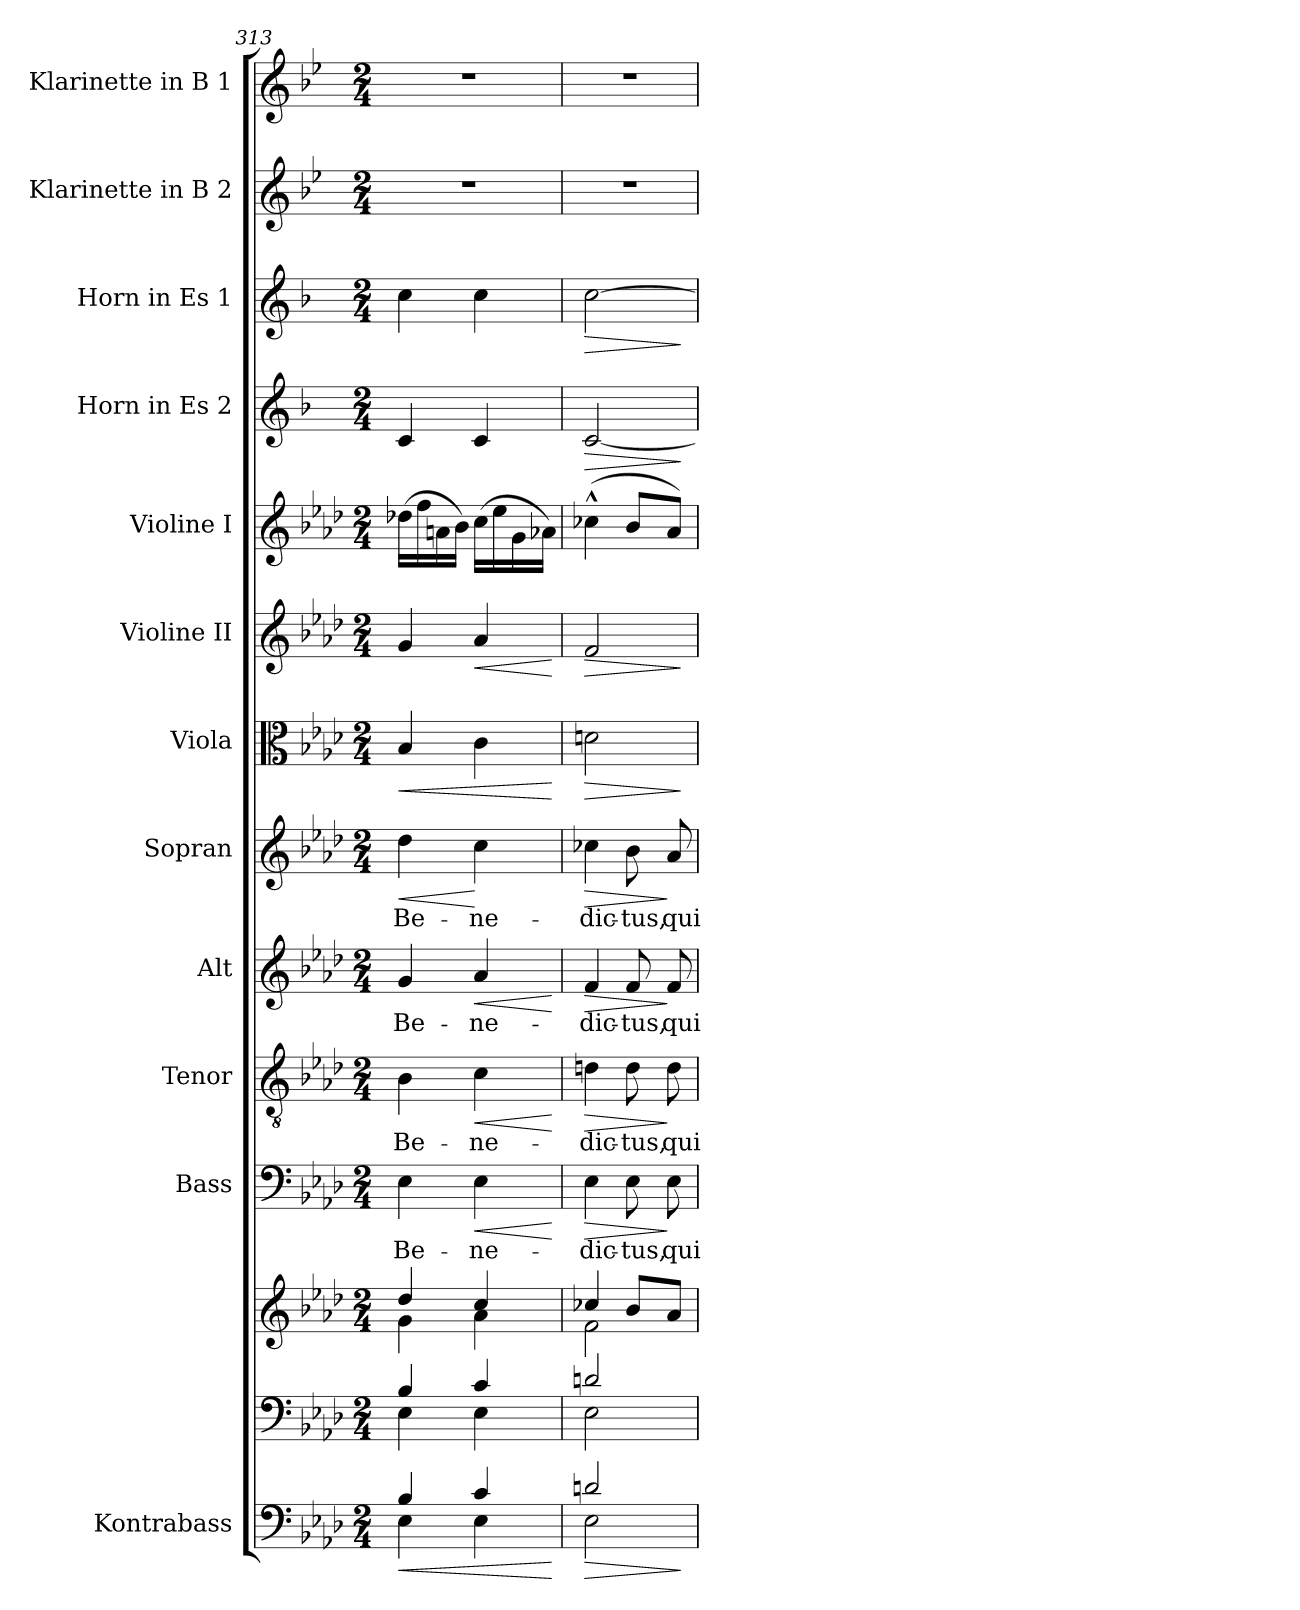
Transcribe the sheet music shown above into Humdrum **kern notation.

**kern	**dynam	**kern	**kern	**kern	**text	**dynam	**kern	**text	**dynam	**kern	**text	**dynam	**kern	**text	**dynam	**kern	**dynam	**kern	**dynam	**kern	**kern	**dynam	**kern	**dynam	**kern	**kern
*part13	*part13	*part12	*part12	*part11	*part11	*part11	*part10	*part10	*part10	*part9	*part9	*part9	*part8	*part8	*part8	*part7	*part7	*part6	*part6	*part5	*part4	*part4	*part3	*part3	*part2	*part1
*staff14	*staff14	*staff13	*staff12	*staff11	*staff11	*staff11	*staff10	*staff10	*staff10	*staff9	*staff9	*staff9	*staff8	*staff8	*staff8	*staff7	*staff7	*staff6	*staff6	*staff5	*staff4	*staff4	*staff3	*staff3	*staff2	*staff1
*I"Kontrabass	*	*	*	*I"Bass	*	*	*I"Tenor	*	*	*I"Alt	*	*	*I"Sopran	*	*	*I"Viola	*	*I"Violine II	*	*I"Violine I	*I"Horn in Es 2	*	*I"Horn in Es 1	*	*I"Klarinette in B 2	*I"Klarinette in B 1
*I'Kb.	*	*	*	*I'B	*	*	*I'T	*	*	*I'A	*	*	*I'S	*	*	*I'Vla.	*	*I'Vl. II	*	*I'Vl. I	*I'Hrn. 2	*	*I'Hrn. 1	*	*	*
*clefF4	*	*clefF4	*clefG2	*clefF4	*	*	*clefGv2	*	*	*clefG2	*	*	*clefG2	*	*	*clefC3	*	*clefG2	*	*clefG2	*clefG2	*	*clefG2	*	*clefG2	*clefG2
*ITrd7c12	*	*	*	*	*	*	*	*	*	*	*	*	*	*	*	*	*	*	*	*	*ITrd5c9	*	*ITrd5c9	*	*ITrd1c2	*ITrd1c2
*k[b-e-a-d-]	*	*k[b-e-a-d-]	*k[b-e-a-d-]	*k[b-e-a-d-]	*	*	*k[b-e-a-d-]	*	*	*k[b-e-a-d-]	*	*	*k[b-e-a-d-]	*	*	*k[b-e-a-d-]	*	*k[b-e-a-d-]	*	*k[b-e-a-d-]	*k[b-e-a-d-]	*	*k[b-e-a-d-]	*	*k[b-e-a-d-]	*k[b-e-a-d-]
*A-:	*	*A-:	*A-:	*A-:	*	*	*A-:	*	*	*A-:	*	*	*A-:	*	*	*A-:	*	*A-:	*	*A-:	*A-:	*	*A-:	*	*A-:	*A-:
*M2/4	*	*M2/4	*M2/4	*M2/4	*	*	*M2/4	*	*	*M2/4	*	*	*M2/4	*	*	*M2/4	*	*M2/4	*	*M2/4	*M2/4	*	*M2/4	*	*M2/4	*M2/4
=313	=313	=313	=313	=313	=313	=313	=313	=313	=313	=313	=313	=313	=313	=313	=313	=313	=313	=313	=313	=313	=313	=313	=313	=313	=313	=313
!	!LO:HP:b	!	!	!	!LO:LY:b	!	!	!LO:LY:b	!	!	!LO:LY:b	!	!	!LO:LY:b	!LO:HP:b	!	!LO:HP:b	!	!	!	!	!	!	!	!	!
*^	*	*^	*^	*	*	*	*	*	*	*	*	*	*	*	*	*	*	*	*	*	*	*	*	*	*	*
4BB-/	4EE-\	<	4B-/	4E-\	4dd-/	4g\	4E-\	Be-	.	4B-\	Be-	.	4g/	Be-	.	4dd-\	Be-	<	4B-/	<	4g/	.	(>16dd-X\LL	4E-/	.	4e-\	.	2r	2r
.	.	.	.	.	.	.	.	.	.	.	.	.	.	.	.	.	.	.	.	.	.	.	16ff\	.	.	.	.	.	.
.	.	.	.	.	.	.	.	.	.	.	.	.	.	.	.	.	.	.	.	.	.	.	16an\	.	.	.	.	.	.
.	.	.	.	.	.	.	.	.	.	.	.	.	.	.	.	.	.	.	.	.	.	.	16b-\JJ)	.	.	.	.	.	.
!	!	!	!	!	!	!	!	!LO:LY:b	!LO:HP:b	!	!LO:LY:b	!LO:HP:b	!	!LO:LY:b	!LO:HP:b	!	!LO:LY:b	!	!	!	!	!LO:HP:b	!	!	!	!	!	!	!
4C/	4EE-\	.	4c/	4E-\	4cc/	4a-\	4E-\	-ne-	<	4c\	-ne-	<	4a-/	-ne-	<	4cc\	-ne-	[	4c\	.	4a-/	<	(>16cc\LL	4E-/	.	4e-\	.	.	.
.	.	.	.	.	.	.	.	.	.	.	.	.	.	.	.	.	.	.	.	.	.	.	16ee-\	.	.	.	.	.	.
.	.	.	.	.	.	.	.	.	.	.	.	.	.	.	.	.	.	.	.	.	.	.	16g\	.	.	.	.	.	.
.	.	.	.	.	.	.	.	.	.	.	.	.	.	.	.	.	.	.	.	.	.	.	16a-X\JJ)	.	.	.	.	.	.
*v	*v	*	*	*	*	*	*	*	*	*	*	*	*	*	*	*	*	*	*	*	*	*	*	*	*	*	*	*	*
*	*	*v	*v	*	*	*	*	*	*	*	*	*	*	*	*	*	*	*	*	*	*	*	*	*	*	*	*	*
*	*	*	*v	*v	*	*	*	*	*	*	*	*	*	*	*	*	*	*	*	*	*	*	*	*	*	*	*
.	[	.	.	.	.	[	.	.	[	.	.	[	.	.	.	.	[	.	[	.	.	.	.	.	.	.
=314	=314	=314	=314	=314	=314	=314	=314	=314	=314	=314	=314	=314	=314	=314	=314	=314	=314	=314	=314	=314	=314	=314	=314	=314	=314	=314
!	!LO:HP:b	!	!	!	!LO:LY:b	!LO:HP:b	!	!LO:LY:b	!LO:HP:b	!	!LO:LY:b	!LO:HP:b	!	!LO:LY:b	!LO:HP:b	!	!LO:HP:b	!	!LO:HP:b	!	!	!LO:HP:b	!	!LO:HP:b	!	!
*^	*	*^	*^	*	*	*	*	*	*	*	*	*	*	*	*	*	*	*	*	*	*	*	*	*	*	*
2Dn/	2EE-\	>	2dn/	2E-\	4cc-X/	2f\	4E-\	-dic-	>	4dn\	-dic-	>	4f/	-dic-	>	4cc-X\	-dic-	>	2dn\	>	2f/	>	(<4cc-X^^>\	[2E-/	>	[2e-\	>	2r	2r
!	!	!	!	!	!	!	!	!LO:LY:b	!	!	!LO:LY:b	!	!	!LO:LY:b	!	!	!LO:LY:b	!	!	!	!	!	!	!	!	!	!	!	!
.	.	.	.	.	8b-/L	.	8E-\	-tus,	.	8d\	-tus,	.	8f/	-tus,	.	8b-\	-tus,	.	.	.	.	.	8b-/L	.	.	.	.	.	.
!	!	!	!	!	!	!	!	!LO:LY:b	!	!	!LO:LY:b	!	!	!LO:LY:b	!	!	!LO:LY:b	!	!	!	!	!	!	!	!	!	!	!	!
.	.	.	.	.	8a-/J	.	8E-\	qui	]	8d\	qui	]	8f/	qui	]	8a-/	qui	]	.	.	.	.	8a-/J)	.	.	.	.	.	.
*v	*v	*	*	*	*	*	*	*	*	*	*	*	*	*	*	*	*	*	*	*	*	*	*	*	*	*	*	*	*
*	*	*v	*v	*	*	*	*	*	*	*	*	*	*	*	*	*	*	*	*	*	*	*	*	*	*	*	*	*
*	*	*	*v	*v	*	*	*	*	*	*	*	*	*	*	*	*	*	*	*	*	*	*	*	*	*	*	*
.	]	.	.	.	.	.	.	.	.	.	.	.	.	.	.	.	]	.	]	.	.	]	.	]	.	.
=	=	=	=	=	=	=	=	=	=	=	=	=	=	=	=	=	=	=	=	=	=	=	=	=	=	=
*-	*-	*-	*-	*-	*-	*-	*-	*-	*-	*-	*-	*-	*-	*-	*-	*-	*-	*-	*-	*-	*-	*-	*-	*-	*-	*-
